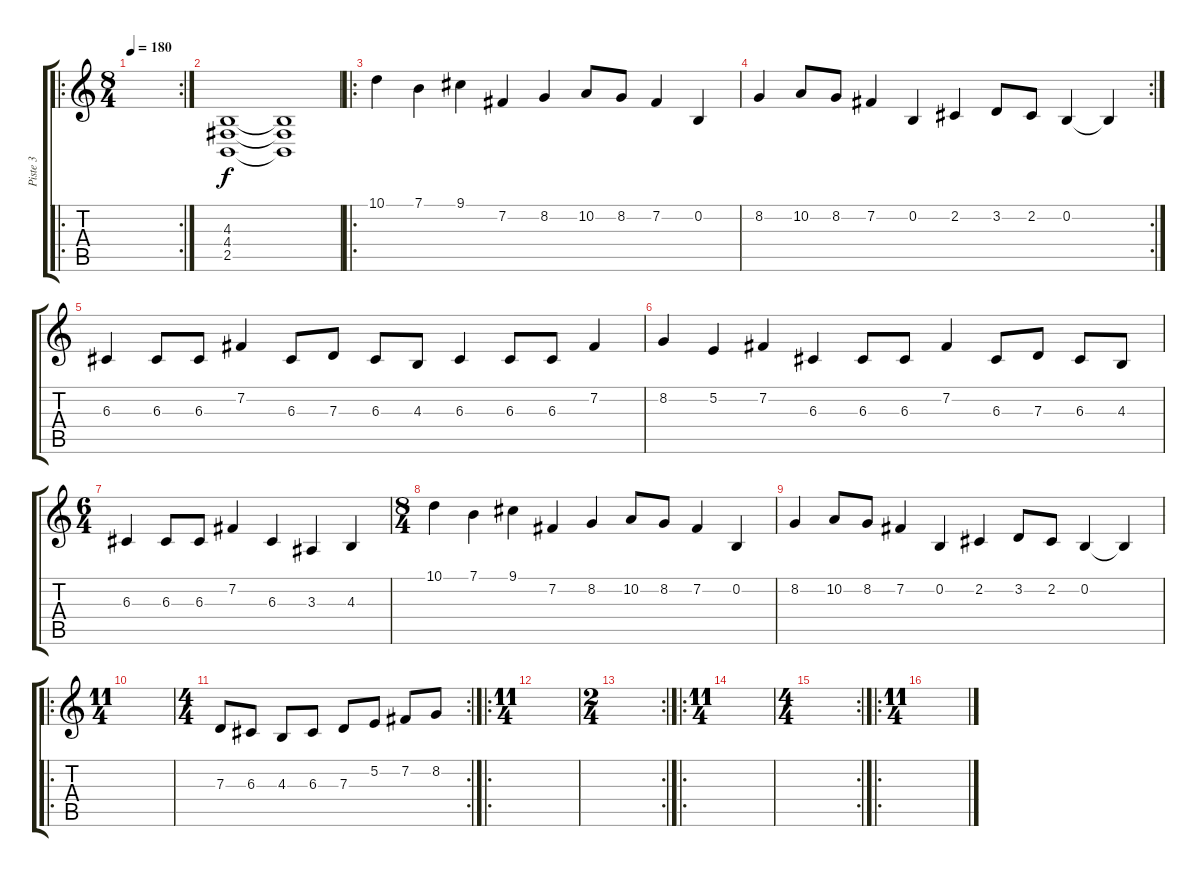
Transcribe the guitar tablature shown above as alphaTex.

\track ("Piste 3" "Piste 3") {instrument accordion}
\staff {score tabs}
\tuning (E4 B3 G3 D3 A2 E2) {hide}
\ro
\rc 2
\ts (8 4)
\tempo 180
\clef g2
\ks c
|
(4.3 4.4 2.5).1{instrument choiraahs} (4.3{t} 4.4{t} 2.5{t}).1 |
\ro
10.1.4{instrument accordion} 7.1.4 9.1.4 7.2.4 8.2.4 10.2.8 8.2.8 7.2.4 0.2.4 |
\rc 2
8.2.4 10.2.8 8.2.8 7.2.4 0.2.4 2.2.4 3.2.8 2.2.8 0.2.4 0.2{t}.4 |
6.3.4 6.3.8 6.3.8 7.2.4 6.3.8 7.3.8 6.3.8 4.3.8 6.3.4 6.3.8 6.3.8 7.2.4 |
8.2.4 5.2.4 7.2.4 6.3.4 6.3.8 6.3.8 7.2.4 6.3.8 7.3.8 6.3.8 4.3.8 |
\ts (6 4)
6.3.4 6.3.8 6.3.8 7.2.4 6.3.4 3.3.4 4.3.4 |
\ts (8 4)
10.1.4{instrument accordion} 7.1.4 9.1.4 7.2.4 8.2.4 10.2.8 8.2.8 7.2.4 0.2.4 |
8.2.4 10.2.8 8.2.8 7.2.4 0.2.4 2.2.4 3.2.8 2.2.8 0.2.4 0.2{t}.4 |
\ro
\ts (11 4)
|
\rc 2
\ts (4 4)
7.3.8 6.3.8 4.3.8 6.3.8 7.3.8 5.2.8 7.2.8 8.2.8 |
\ro
\ts (11 4)
|
\rc 2
\ts (2 4)
|
\ro
\ts (11 4)
|
\rc 2
\ts (4 4)
|
\ro
\ts (11 4)
